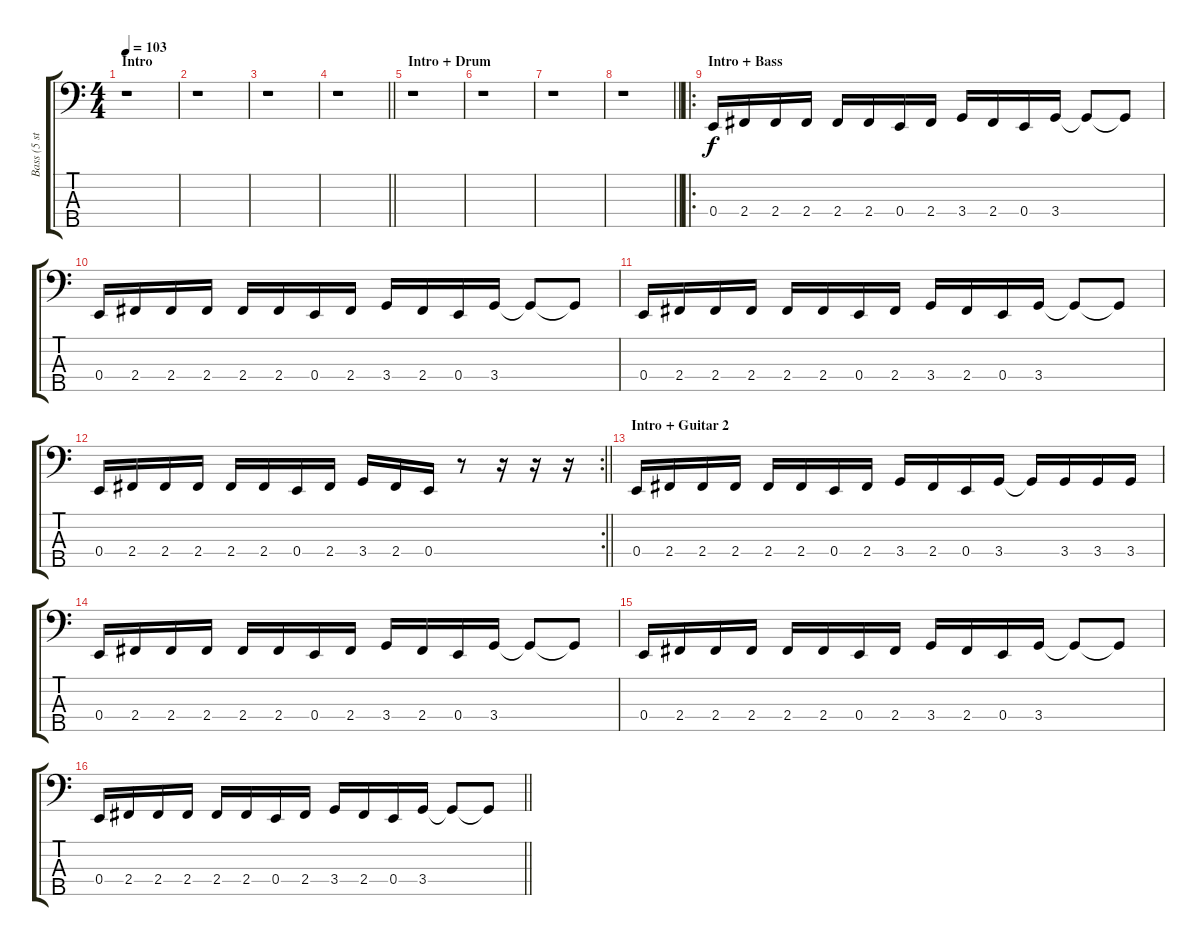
\track ("Bass (5 string)" "Bass (5 st") {instrument electricbasspick}
\staff {score tabs}
\tuning (G2 D2 A1 E1 B0) {hide}
\ts (4 4)
\section ("" "Intro")
\tempo 103
\clef f4
\ks c
r.1{dy f instrument electricbasspick} |
r.1 |
r.1 |
\barLineRight lightlight
r.1 |
\section ("" "Intro + Drum")
r.1 |
r.1 |
r.1 |
\barLineRight lightlight
r.1 |
\ro
\section ("" "Intro + Bass")
0.4.16 2.4.16 2.4.16 2.4.16 2.4.16 2.4.16 0.4.16 2.4.16 3.4.16 2.4.16 0.4.16 3.4.16 3.4{t}.8 3.4{t}.8 |
0.4.16 2.4.16 2.4.16 2.4.16 2.4.16 2.4.16 0.4.16 2.4.16 3.4.16 2.4.16 0.4.16 3.4.16 3.4{t}.8 3.4{t}.8 |
0.4.16 2.4.16 2.4.16 2.4.16 2.4.16 2.4.16 0.4.16 2.4.16 3.4.16 2.4.16 0.4.16 3.4.16 3.4{t}.8 3.4{t}.8 |
\rc 2
\barLineRight lightlight
0.4.16 2.4.16 2.4.16 2.4.16 2.4.16 2.4.16 0.4.16 2.4.16 3.4.16 2.4.16 0.4.16 r.8 r.16 r.16 r.16 |
\section ("" "Intro + Guitar 2")
0.4.16 2.4.16 2.4.16 2.4.16 2.4.16 2.4.16 0.4.16 2.4.16 3.4.16 2.4.16 0.4.16 3.4.16 3.4{t}.16 3.4.16 3.4.16 3.4.16 |
0.4.16 2.4.16 2.4.16 2.4.16 2.4.16 2.4.16 0.4.16 2.4.16 3.4.16 2.4.16 0.4.16 3.4.16 3.4{t}.8 3.4{t}.8 |
0.4.16 2.4.16 2.4.16 2.4.16 2.4.16 2.4.16 0.4.16 2.4.16 3.4.16 2.4.16 0.4.16 3.4.16 3.4{t}.8 3.4{t}.8 |
\barLineRight lightlight
0.4.16 2.4.16 2.4.16 2.4.16 2.4.16 2.4.16 0.4.16 2.4.16 3.4.16 2.4.16 0.4.16 3.4.16 3.4{t}.8 3.4{t}.8
